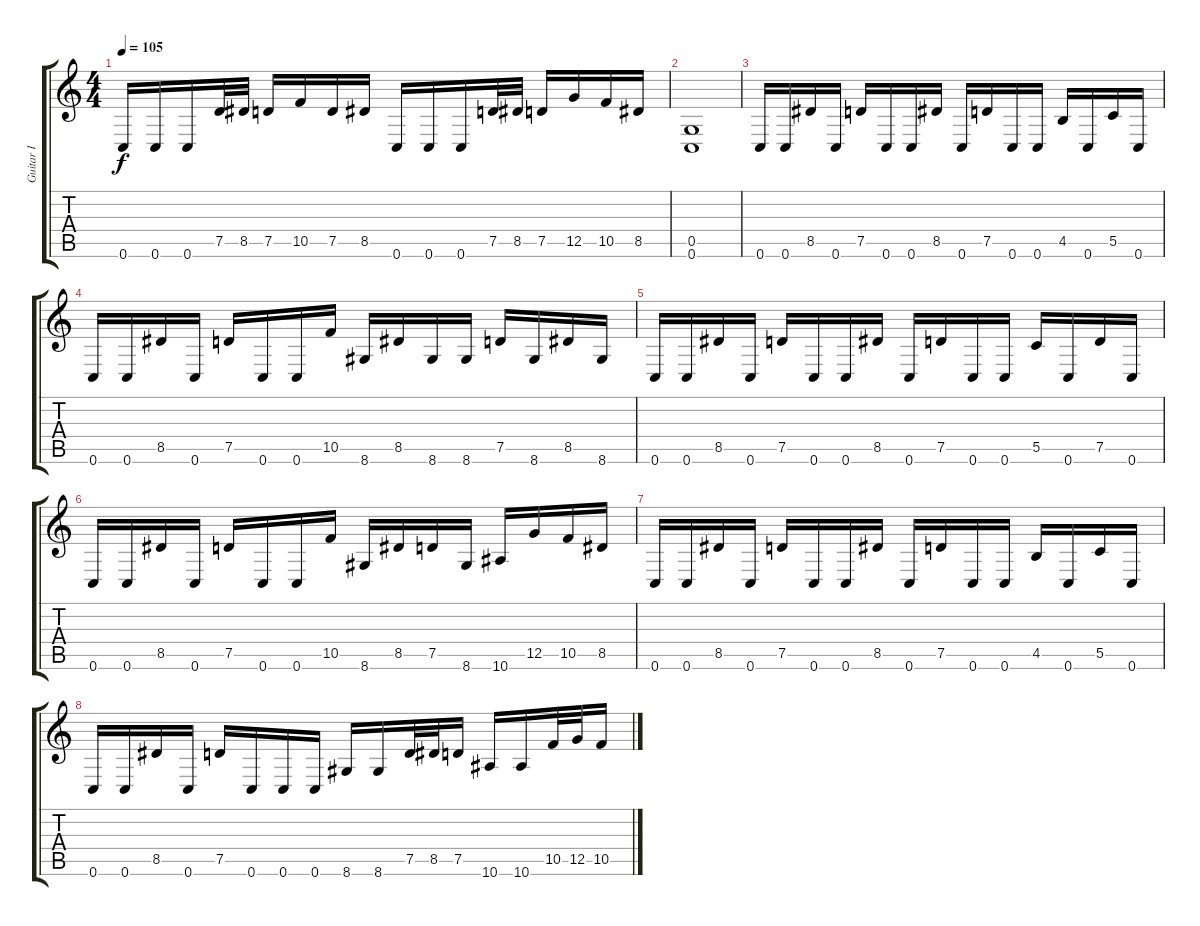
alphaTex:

\track ("Guitar I" "Guitar I") {instrument overdrivenguitar}
\staff {score tabs}
\tuning (D4 A3 F3 C3 G2 C2) {hide}
\ts (4 4)
\tempo 105
\clef g2
\ks c
0.6.16{dy f} 0.6.16 0.6.16 7.5.32 8.5.32 7.5.16 10.5.16 7.5.16 8.5.16 0.6.16 0.6.16 0.6.16 7.5.32 8.5.32 7.5.16 12.5.16 10.5.16 8.5.16 |
(0.5 0.6).1 |
0.6.16 0.6.16 8.5.16 0.6.16 7.5.16 0.6.16 0.6.16 8.5.16 0.6.16 7.5.16 0.6.16 0.6.16 4.5.16 0.6.16 5.5.16 0.6.16 |
0.6.16 0.6.16 8.5.16 0.6.16 7.5.16 0.6.16 0.6.16 10.5.16 8.6.16 8.5.16 8.6.16 8.6.16 7.5.16 8.6.16 8.5.16 8.6.16 |
0.6.16 0.6.16 8.5.16 0.6.16 7.5.16 0.6.16 0.6.16 8.5.16 0.6.16 7.5.16 0.6.16 0.6.16 5.5.16 0.6.16 7.5.16 0.6.16 |
0.6.16 0.6.16 8.5.16 0.6.16 7.5.16 0.6.16 0.6.16 10.5.16 8.6.16 8.5.16 7.5.16 8.6.16 10.6.16 12.5.16 10.5.16 8.5.16 |
0.6.16 0.6.16 8.5.16 0.6.16 7.5.16 0.6.16 0.6.16 8.5.16 0.6.16 7.5.16 0.6.16 0.6.16 4.5.16 0.6.16 5.5.16 0.6.16 |
0.6.16 0.6.16 8.5.16 0.6.16 7.5.16 0.6.16 0.6.16 0.6.16 8.6.16 8.6.16 7.5.32 8.5.32 7.5.16 10.6.16 10.6.16 10.5.32 12.5.32 10.5.16
